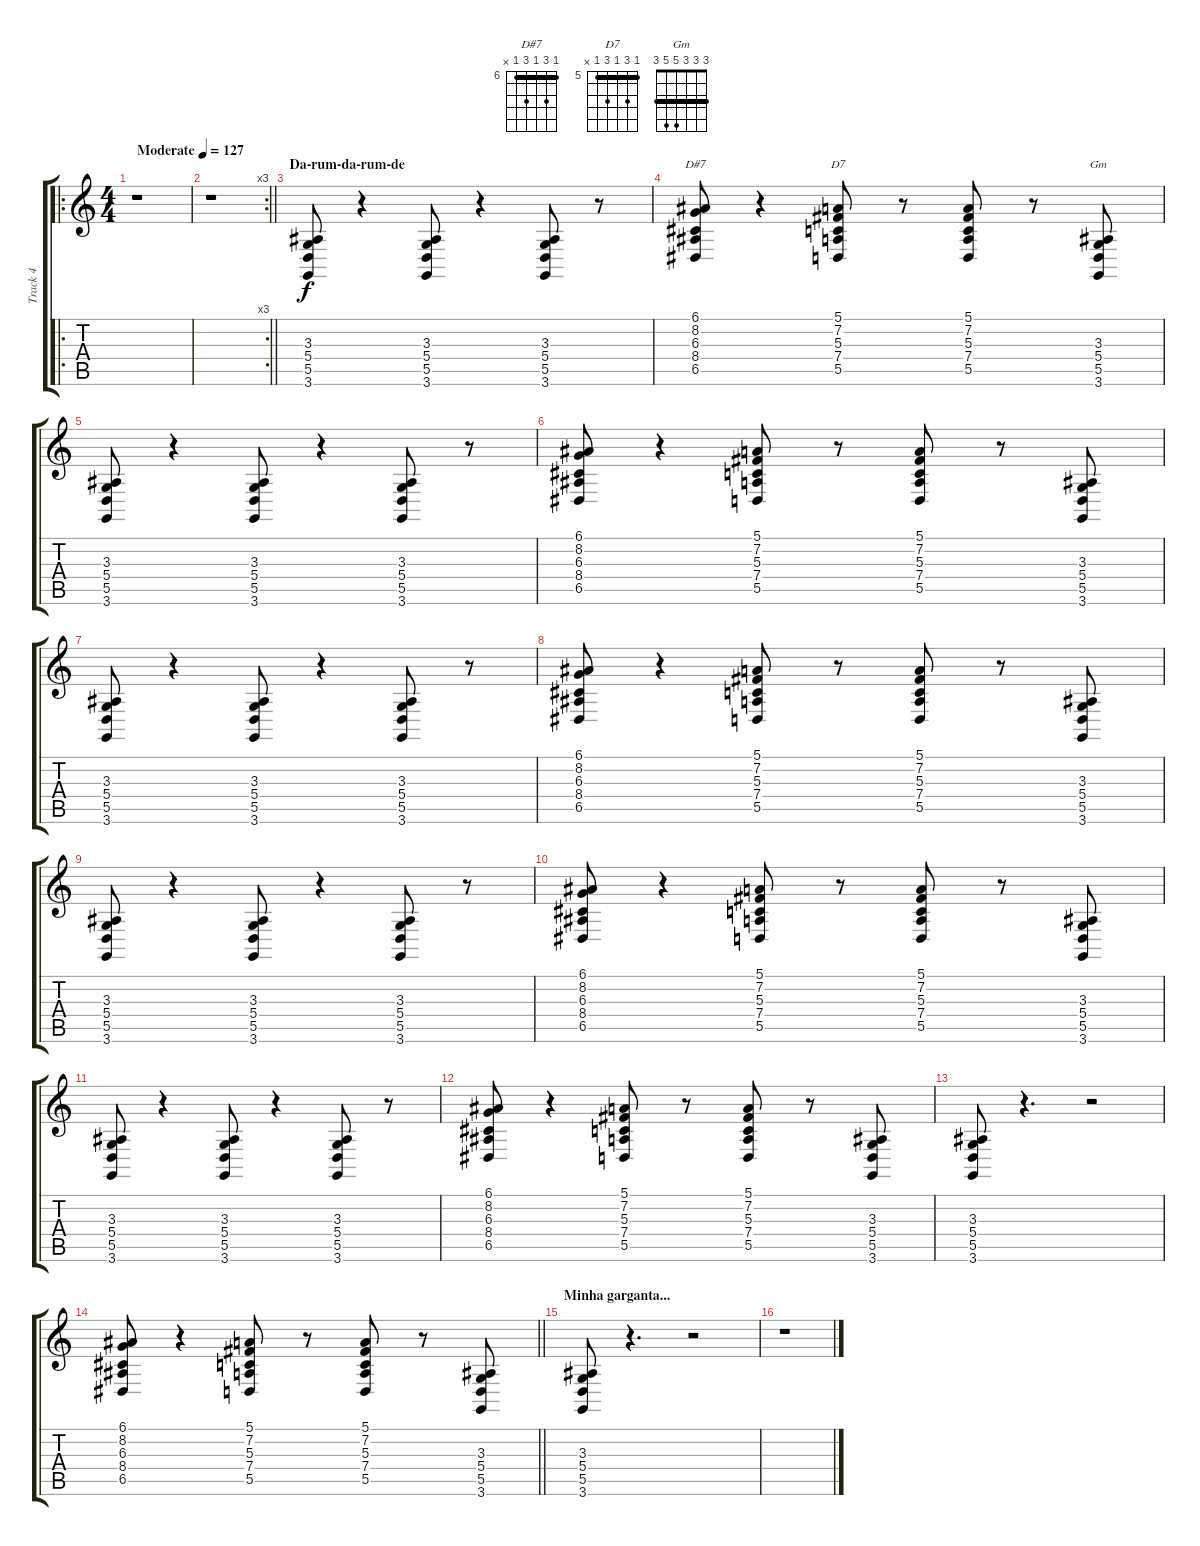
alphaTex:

\track ("Track 4" "Track 4") {instrument stringensemble1}
\staff {score tabs}
\tuning (E4 B3 G3 D3 A2 E2) {hide}
\chord ("D#7" 6 8 6 8 6 x) {firstfret 6 barre 6}
\chord ("D7" 5 7 5 7 5 x) {firstfret 5 barre 5}
\chord ("Gm" 3 3 3 5 5 3) {barre 3}
\ro
\ts (4 4)
\tempo (127 "Moderate")
\clef g2
\ks c
r.1{dy f instrument stringensemble1} |
\rc 3
\barLineRight lightlight
r.1 |
\section ("" "Da-rum-da-rum-de")
(3.3 5.4 5.5 3.6).8 r.4 (3.3 5.4 5.5 3.6).8 r.4 (3.3 5.4 5.5 3.6).8 r.8 |
(6.1 8.2 6.3 8.4 6.5).8{ch "D#7"} r.4 (5.1 7.2 5.3 7.4 5.5).8{ch "D7"} r.8 (5.1 7.2 5.3 7.4 5.5).8 r.8 (3.3 5.4 5.5 3.6).8{ch "Gm"} |
(3.3 5.4 5.5 3.6).8 r.4 (3.3 5.4 5.5 3.6).8 r.4 (3.3 5.4 5.5 3.6).8 r.8 |
(6.1 8.2 6.3 8.4 6.5).8 r.4 (5.1 7.2 5.3 7.4 5.5).8 r.8 (5.1 7.2 5.3 7.4 5.5).8 r.8 (3.3 5.4 5.5 3.6).8 |
(3.3 5.4 5.5 3.6).8 r.4 (3.3 5.4 5.5 3.6).8 r.4 (3.3 5.4 5.5 3.6).8 r.8 |
(6.1 8.2 6.3 8.4 6.5).8 r.4 (5.1 7.2 5.3 7.4 5.5).8 r.8 (5.1 7.2 5.3 7.4 5.5).8 r.8 (3.3 5.4 5.5 3.6).8 |
(3.3 5.4 5.5 3.6).8 r.4 (3.3 5.4 5.5 3.6).8 r.4 (3.3 5.4 5.5 3.6).8 r.8 |
(6.1 8.2 6.3 8.4 6.5).8 r.4 (5.1 7.2 5.3 7.4 5.5).8 r.8 (5.1 7.2 5.3 7.4 5.5).8 r.8 (3.3 5.4 5.5 3.6).8 |
(3.3 5.4 5.5 3.6).8 r.4 (3.3 5.4 5.5 3.6).8 r.4 (3.3 5.4 5.5 3.6).8 r.8 |
(6.1 8.2 6.3 8.4 6.5).8 r.4 (5.1 7.2 5.3 7.4 5.5).8 r.8 (5.1 7.2 5.3 7.4 5.5).8 r.8 (3.3 5.4 5.5 3.6).8 |
(3.3 5.4 5.5 3.6).8 r.4{d} r.2 |
\barLineRight lightlight
(6.1 8.2 6.3 8.4 6.5).8 r.4 (5.1 7.2 5.3 7.4 5.5).8 r.8 (5.1 7.2 5.3 7.4 5.5).8 r.8 (3.3 5.4 5.5 3.6).8 |
\section ("" "Minha garganta...")
(3.3 5.4 5.5 3.6).8 r.4{d} r.2 |
r.1
